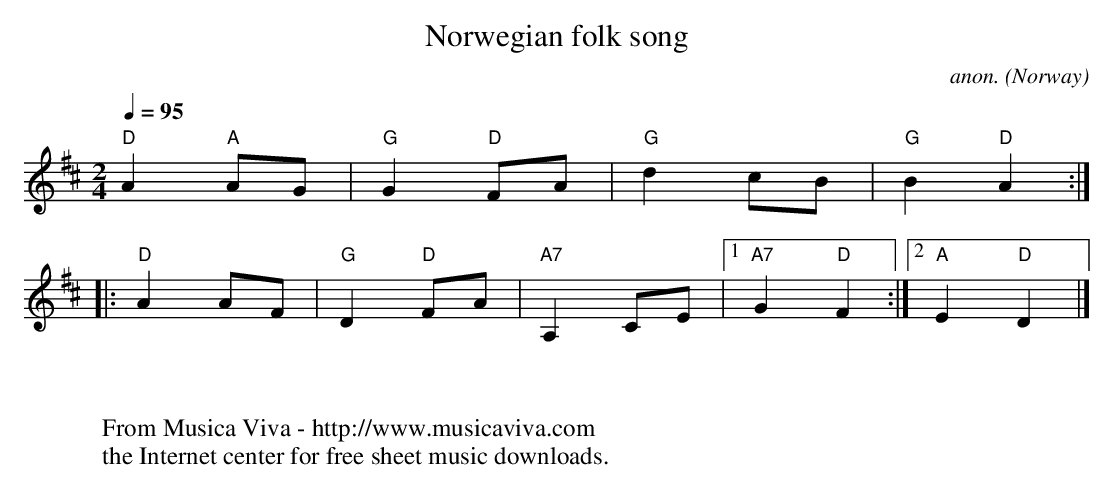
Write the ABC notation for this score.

X:1
T:Norwegian folk song
C:anon.
O:Norway
M:2/4
L:1/8
Q:1/4=95
K:D
"D"A2"A"AG|"G"G2"D"FA|"G"d2cB|"G"B2"D"A2:|
|:"D"A2AF|"G"D2"D"FA|"A7"A,2CE|[1"A7"G2"D"F2:|[2"A"E2"D"D2|]
W:
W:
W:  From Musica Viva - http://www.musicaviva.com
W:  the Internet center for free sheet music downloads.
